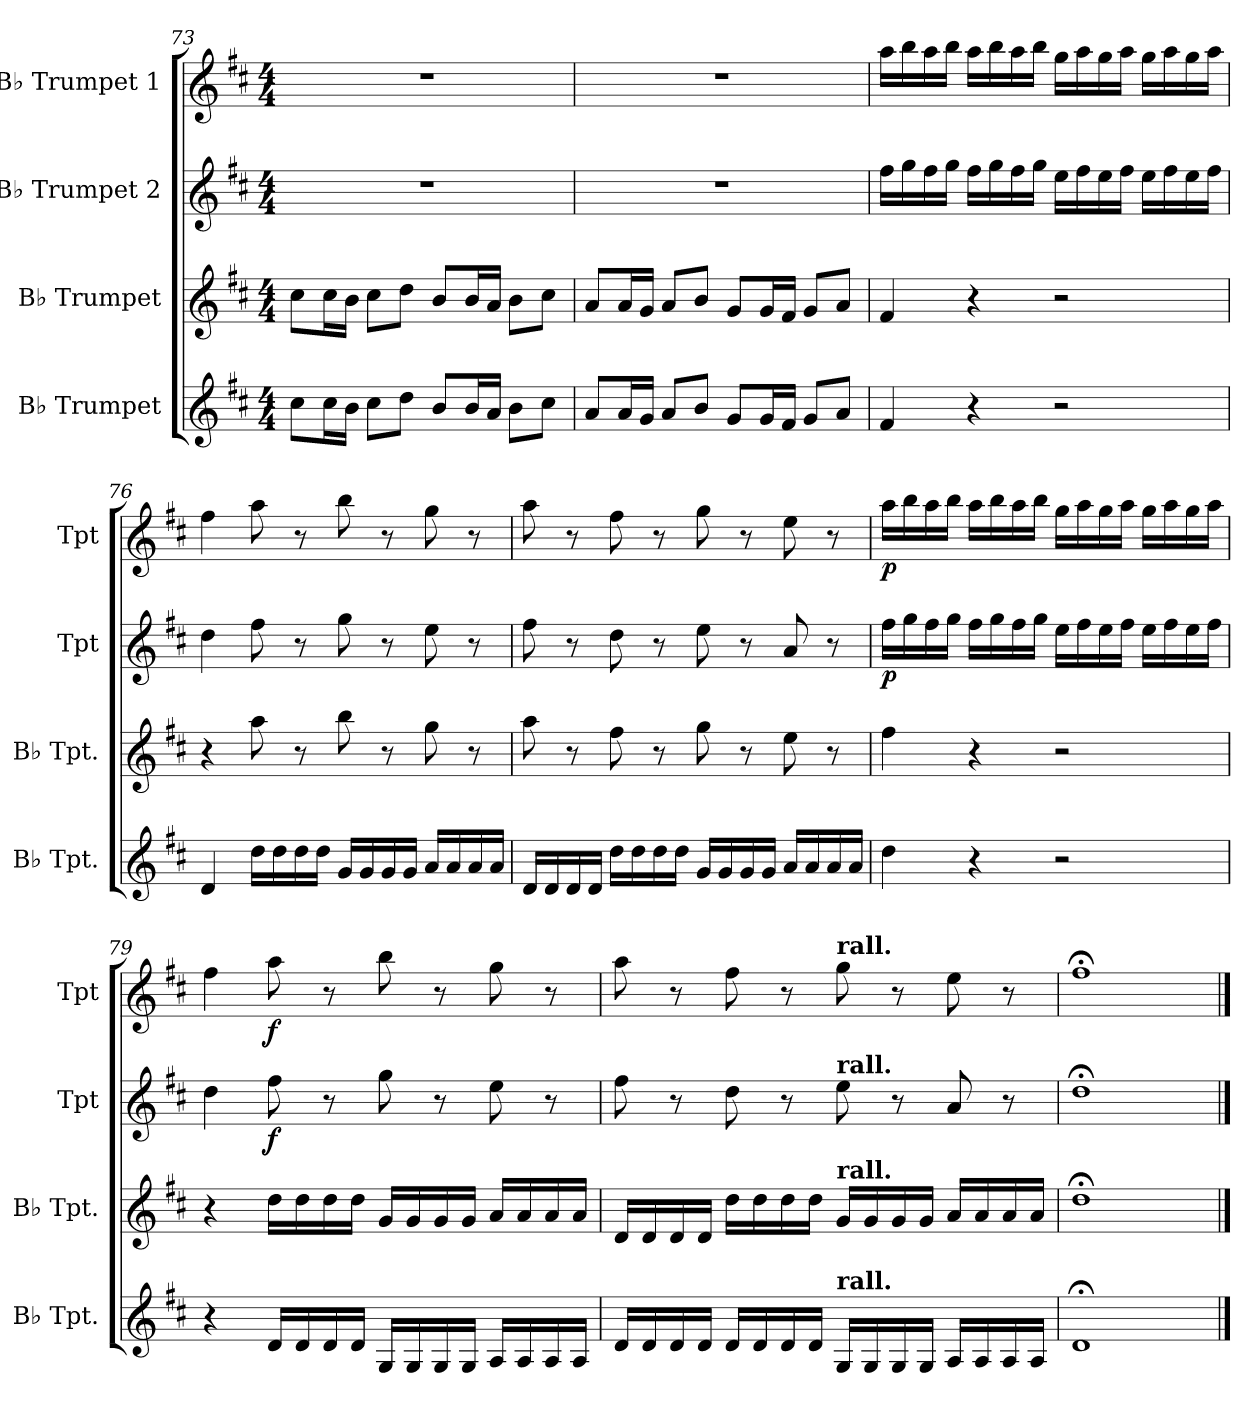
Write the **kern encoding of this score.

**kern	**kern	**kern	**dynam	**kern	**dynam
*part4	*part3	*part2	*part2	*part1	*part1
*staff4	*staff3	*staff2	*staff2	*staff1	*staff1
*I"B♭ Trumpet	*I"B♭ Trumpet	*I"B♭ Trumpet 2	*	*I"B♭ Trumpet 1	*
*I'B♭ Tpt.	*I'B♭ Tpt.	*I'Tpt	*	*I'Tpt	*
*clefG2	*clefG2	*clefG2	*	*clefG2	*
*ITrd1c2	*ITrd1c2	*ITrd1c2	*	*ITrd1c2	*
*k[]	*k[]	*k[]	*	*k[]	*
*M4/4	*M4/4	*M4/4	*	*M4/4	*
=73	=73	=73	=73	=73	=73
8b\L	8b\L	1r	.	1r	.
16b\L	16b\L	.	.	.	.
16a\JJ	16a\JJ	.	.	.	.
8b\L	8b\L	.	.	.	.
8cc\J	8cc\J	.	.	.	.
8a/L	8a/L	.	.	.	.
16a/L	16a/L	.	.	.	.
16g/JJ	16g/JJ	.	.	.	.
8a\L	8a\L	.	.	.	.
8b\J	8b\J	.	.	.	.
=74	=74	=74	=74	=74	=74
8g/L	8g/L	1r	.	1r	.
16g/L	16g/L	.	.	.	.
16f/JJ	16f/JJ	.	.	.	.
8g/L	8g/L	.	.	.	.
8a/J	8a/J	.	.	.	.
8f/L	8f/L	.	.	.	.
16f/L	16f/L	.	.	.	.
16e/JJ	16e/JJ	.	.	.	.
8f/L	8f/L	.	.	.	.
8g/J	8g/J	.	.	.	.
!!LO:LB:g=z
=75	=75	=75	=75	=75	=75
4e/	4e/	16ee\LL	.	16gg\LL	.
.	.	16ff\	.	16aa\	.
.	.	16ee\	.	16gg\	.
.	.	16ff\JJ	.	16aa\JJ	.
4r	4r	16ee\LL	.	16gg\LL	.
.	.	16ff\	.	16aa\	.
.	.	16ee\	.	16gg\	.
.	.	16ff\JJ	.	16aa\JJ	.
2r	2r	16dd\LL	.	16ff\LL	.
.	.	16ee\	.	16gg\	.
.	.	16dd\	.	16ff\	.
.	.	16ee\JJ	.	16gg\JJ	.
.	.	16dd\LL	.	16ff\LL	.
.	.	16ee\	.	16gg\	.
.	.	16dd\	.	16ff\	.
.	.	16ee\JJ	.	16gg\JJ	.
=76	=76	=76	=76	=76	=76
4c/	4r	4cc\	.	4ee\	.
16cc\LL	8gg\	8ee\	.	8gg\	.
16cc\	.	.	.	.	.
16cc\	8r	8r	.	8r	.
16cc\JJ	.	.	.	.	.
16f/LL	8aa\	8ff\	.	8aa\	.
16f/	.	.	.	.	.
16f/	8r	8r	.	8r	.
16f/JJ	.	.	.	.	.
16g/LL	8ff\	8dd\	.	8ff\	.
16g/	.	.	.	.	.
16g/	8r	8r	.	8r	.
16g/JJ	.	.	.	.	.
!!LO:LB:g=z
=77	=77	=77	=77	=77	=77
16c/LL	8gg\	8ee\	.	8gg\	.
16c/	.	.	.	.	.
16c/	8r	8r	.	8r	.
16c/JJ	.	.	.	.	.
16cc\LL	8ee\	8cc\	.	8ee\	.
16cc\	.	.	.	.	.
16cc\	8r	8r	.	8r	.
16cc\JJ	.	.	.	.	.
16f/LL	8ff\	8dd\	.	8ff\	.
16f/	.	.	.	.	.
16f/	8r	8r	.	8r	.
16f/JJ	.	.	.	.	.
16g/LL	8dd\	8g/	.	8dd\	.
16g/	.	.	.	.	.
16g/	8r	8r	.	8r	.
16g/JJ	.	.	.	.	.
=78	=78	=78	=78	=78	=78
!	!	!	!LO:DY:b	!	!LO:DY:b
4cc\	4ee\	16ee\LL	p	16gg\LL	p
.	.	16ff\	.	16aa\	.
.	.	16ee\	.	16gg\	.
.	.	16ff\JJ	.	16aa\JJ	.
4r	4r	16ee\LL	.	16gg\LL	.
.	.	16ff\	.	16aa\	.
.	.	16ee\	.	16gg\	.
.	.	16ff\JJ	.	16aa\JJ	.
2r	2r	16dd\LL	.	16ff\LL	.
.	.	16ee\	.	16gg\	.
.	.	16dd\	.	16ff\	.
.	.	16ee\JJ	.	16gg\JJ	.
.	.	16dd\LL	.	16ff\LL	.
.	.	16ee\	.	16gg\	.
.	.	16dd\	.	16ff\	.
.	.	16ee\JJ	.	16gg\JJ	.
!!LO:PB:g=z
=79	=79	=79	=79	=79	=79
4r	4r	4cc\	.	4ee\	.
!	!	!	!LO:DY:b	!	!LO:DY:b
16c/LL	16cc\LL	8ee\	f	8gg\	f
16c/	16cc\	.	.	.	.
16c/	16cc\	8r	.	8r	.
16c/JJ	16cc\JJ	.	.	.	.
16F/LL	16f/LL	8ff\	.	8aa\	.
16F/	16f/	.	.	.	.
16F/	16f/	8r	.	8r	.
16F/JJ	16f/JJ	.	.	.	.
16G/LL	16g/LL	8dd\	.	8ff\	.
16G/	16g/	.	.	.	.
16G/	16g/	8r	.	8r	.
16G/JJ	16g/JJ	.	.	.	.
=80	=80	=80	=80	=80	=80
16c/LL	16c/LL	8ee\	.	8gg\	.
16c/	16c/	.	.	.	.
16c/	16c/	8r	.	8r	.
16c/JJ	16c/JJ	.	.	.	.
16c/LL	16cc\LL	8cc\	.	8ee\	.
16c/	16cc\	.	.	.	.
16c/	16cc\	8r	.	8r	.
16c/JJ	16cc\JJ	.	.	.	.
!	!	!	!	!LO:TX:a:B:t=rall.	!
!	!	!LO:TX:a:B:t=rall.	!	!	!
!	!LO:TX:a:B:t=rall.	!	!	!	!
!LO:TX:a:B:t=rall.	!	!	!	!	!
16F/LL	16f/LL	8dd\	.	8ff\	.
16F/	16f/	.	.	.	.
16F/	16f/	8r	.	8r	.
16F/JJ	16f/JJ	.	.	.	.
16G/LL	16g/LL	8g/	.	8dd\	.
16G/	16g/	.	.	.	.
16G/	16g/	8r	.	8r	.
16G/JJ	16g/JJ	.	.	.	.
=81	=81	=81	=81	=81	=81
1c;<	1cc;<	1cc;<	.	1ee;<	.
==	==	==	==	==	==
*-	*-	*-	*-	*-	*-
